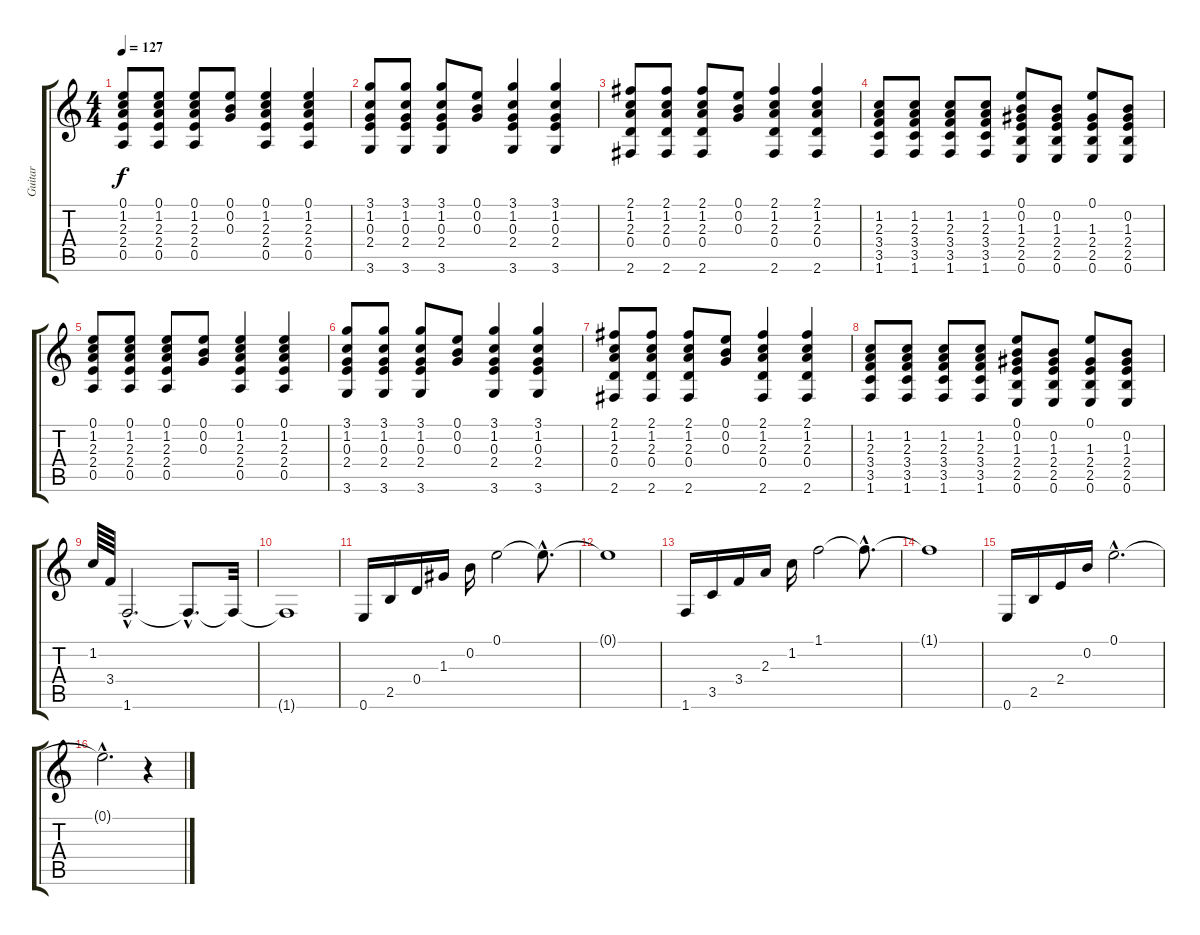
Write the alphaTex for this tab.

\track ("Guitar" "Guitar") {instrument overdrivenguitar}
\staff {score tabs}
\tuning (E4 B3 G3 D3 A2 E2) {hide}
\ts (4 4)
\tempo 127
\clef g2
\ks c
(0.1 1.2 2.3 2.4 0.5).8{dy f} (0.1 1.2 2.3 2.4 0.5).8 (0.1 1.2 2.3 2.4 0.5).8 (0.1 0.2 0.3).8 (0.1 1.2 2.3 2.4 0.5).4 (0.1 1.2 2.3 2.4 0.5).4 |
(3.1 1.2 0.3 2.4 3.6).8 (3.1 1.2 0.3 2.4 3.6).8 (3.1 1.2 0.3 2.4 3.6).8 (0.1 0.2 0.3).8 (3.1 1.2 0.3 2.4 3.6).4 (3.1 1.2 0.3 2.4 3.6).4 |
(2.1 1.2 2.3 0.4 2.6).8 (2.1 1.2 2.3 0.4 2.6).8 (2.1 1.2 2.3 0.4 2.6).8 (0.1 0.2 0.3).8 (2.1 1.2 2.3 0.4 2.6).4 (2.1 1.2 2.3 0.4 2.6).4 |
(1.2 2.3 3.4 3.5 1.6).8 (1.2 2.3 3.4 3.5 1.6).8 (1.2 2.3 3.4 3.5 1.6).8 (1.2 2.3 3.4 3.5 1.6).8 (0.1 0.2 1.3 2.4 2.5 0.6).8 (0.2 1.3 2.4 2.5 0.6).8 (0.1 1.3 2.4 2.5 0.6).8 (0.2 1.3 2.4 2.5 0.6).8 |
(0.1 1.2 2.3 2.4 0.5).8 (0.1 1.2 2.3 2.4 0.5).8 (0.1 1.2 2.3 2.4 0.5).8 (0.1 0.2 0.3).8 (0.1 1.2 2.3 2.4 0.5).4 (0.1 1.2 2.3 2.4 0.5).4 |
(3.1 1.2 0.3 2.4 3.6).8 (3.1 1.2 0.3 2.4 3.6).8 (3.1 1.2 0.3 2.4 3.6).8 (0.1 0.2 0.3).8 (3.1 1.2 0.3 2.4 3.6).4 (3.1 1.2 0.3 2.4 3.6).4 |
(2.1 1.2 2.3 0.4 2.6).8 (2.1 1.2 2.3 0.4 2.6).8 (2.1 1.2 2.3 0.4 2.6).8 (0.1 0.2 0.3).8 (2.1 1.2 2.3 0.4 2.6).4 (2.1 1.2 2.3 0.4 2.6).4 |
(1.2 2.3 3.4 3.5 1.6).8 (1.2 2.3 3.4 3.5 1.6).8 (1.2 2.3 3.4 3.5 1.6).8 (1.2 2.3 3.4 3.5 1.6).8 (0.1 0.2 1.3 2.4 2.5 0.6).8 (0.2 1.3 2.4 2.5 0.6).8 (0.1 1.3 2.4 2.5 0.6).8 (0.2 1.3 2.4 2.5 0.6).8 |
1.2.64 3.4.64 1.6{hac}.2{d} 1.6{hac t}.8{d} 1.6{t}.32 |
1.6{t}.1 |
0.6.16 2.5.16 0.4.16 1.3.16 0.2.16 0.1.2 0.1{hac t}.8{d} |
0.1{t}.1 |
1.6.16 3.5.16 3.4.16 2.3.16 1.2.16 1.1.2 1.1{hac t}.8{d} |
1.1{t}.1 |
0.6.16 2.5.16 2.4.16 0.2.16 0.1{hac}.2{d} |
0.1{hac t}.2{d} r.4
